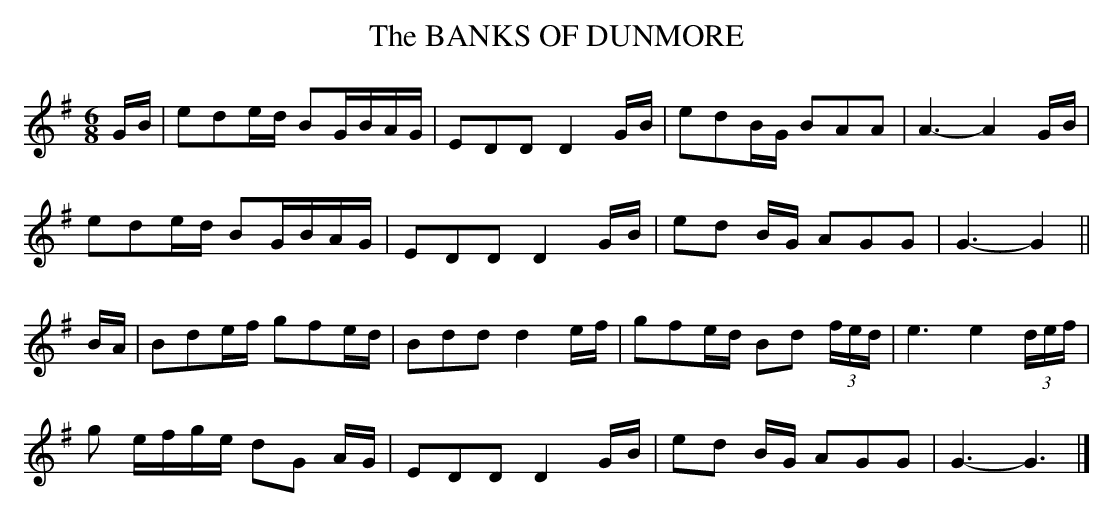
X:1
T:BANKS OF DUNMORE, The
Y:"with feeling"
is included.
M:6/8
L:1/8
K:G
G/B/|ede/d/ BG/B/A/G/|EDD D2G/B/|edB/G/ BAA|A3-A2G/B/|
ede/d/ BG/B/A/G/|EDD D2G/B/|ed B/G/ AGG|G3-G2||
B/A/|Bde/f/ gfe/d/|Bdd d2e/f/|gfe/d/ Bd  (3f/e/d/|e3e2 (3d/e/f/|
g e/f/g/e/ dG A/G/|EDD D2G/B/|ed B/G/ AGG|G3-G3|]
